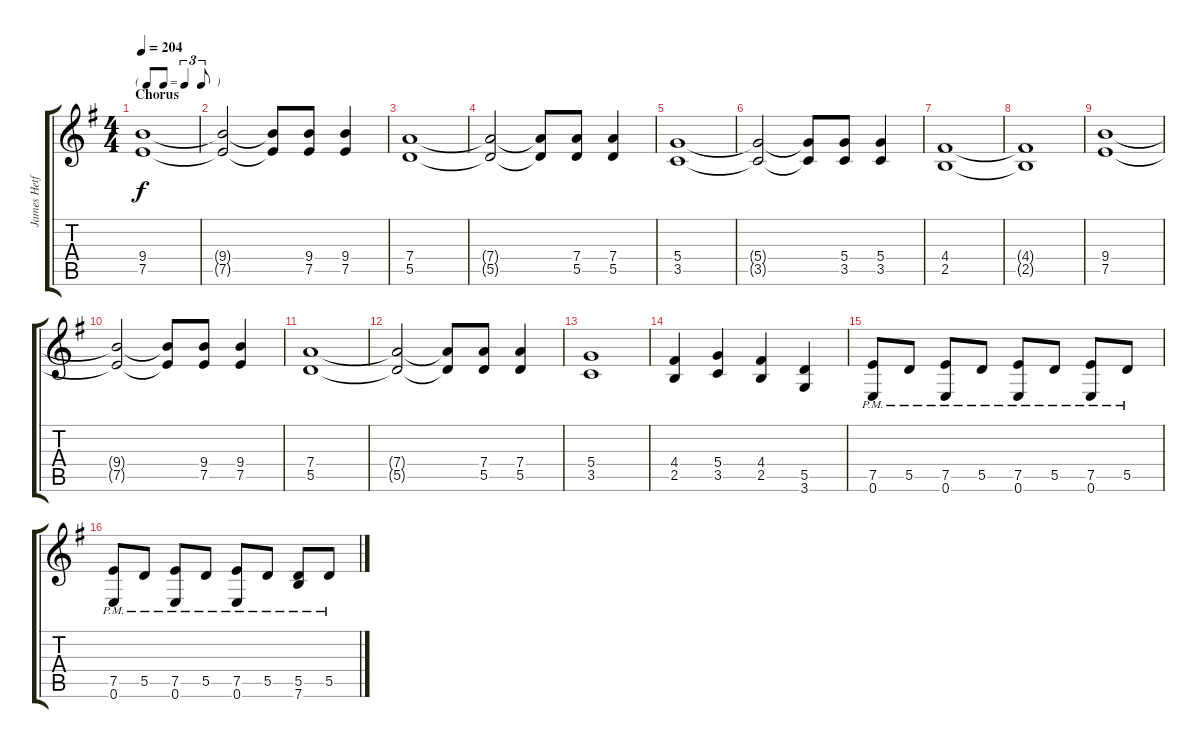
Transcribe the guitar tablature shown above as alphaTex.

\track ("James Hetfield" "James Hetf") {instrument distortionguitar}
\staff {score tabs}
\tuning (E4 B3 G3 D3 A2 E2) {hide}
\ts (4 4)
\tf triplet8th
\section ("" "Chorus")
\tempo 204
\clef g2
\ks eminor
(9.4 7.5).1{dy f} |
(9.4{t} 7.5{t}).2 (9.4{t} 7.5{t}).8 (9.4 7.5).8 (9.4 7.5).4 |
(7.4 5.5).1 |
(7.4{t} 5.5{t}).2 (7.4{t} 5.5{t}).8 (7.4 5.5).8 (7.4 5.5).4 |
(5.4 3.5).1 |
(5.4{t} 3.5{t}).2 (5.4{t} 3.5{t}).8 (5.4 3.5).8 (5.4 3.5).4 |
(4.4 2.5).1 |
(4.4{t} 2.5{t}).1 |
(9.4 7.5).1 |
(9.4{t} 7.5{t}).2 (9.4{t} 7.5{t}).8 (9.4 7.5).8 (9.4 7.5).4 |
(7.4 5.5).1 |
(7.4{t} 5.5{t}).2 (7.4{t} 5.5{t}).8 (7.4 5.5).8 (7.4 5.5).4 |
(5.4 3.5).1 |
(4.4 2.5).4 (5.4 3.5).4 (4.4 2.5).4 (5.5 3.6).4 |
(7.5{pm} 0.6{pm}).8 5.5{pm}.8 (7.5{pm} 0.6{pm}).8 5.5{pm}.8 (7.5{pm} 0.6{pm}).8 5.5{pm}.8 (7.5{pm} 0.6{pm}).8 5.5{pm}.8 |
(7.5{pm} 0.6{pm}).8 5.5{pm}.8 (7.5{pm} 0.6{pm}).8 5.5{pm}.8 (7.5{pm} 0.6{pm}).8 5.5{pm}.8 (5.5{pm} 7.6{pm}).8 5.5{pm}.8
